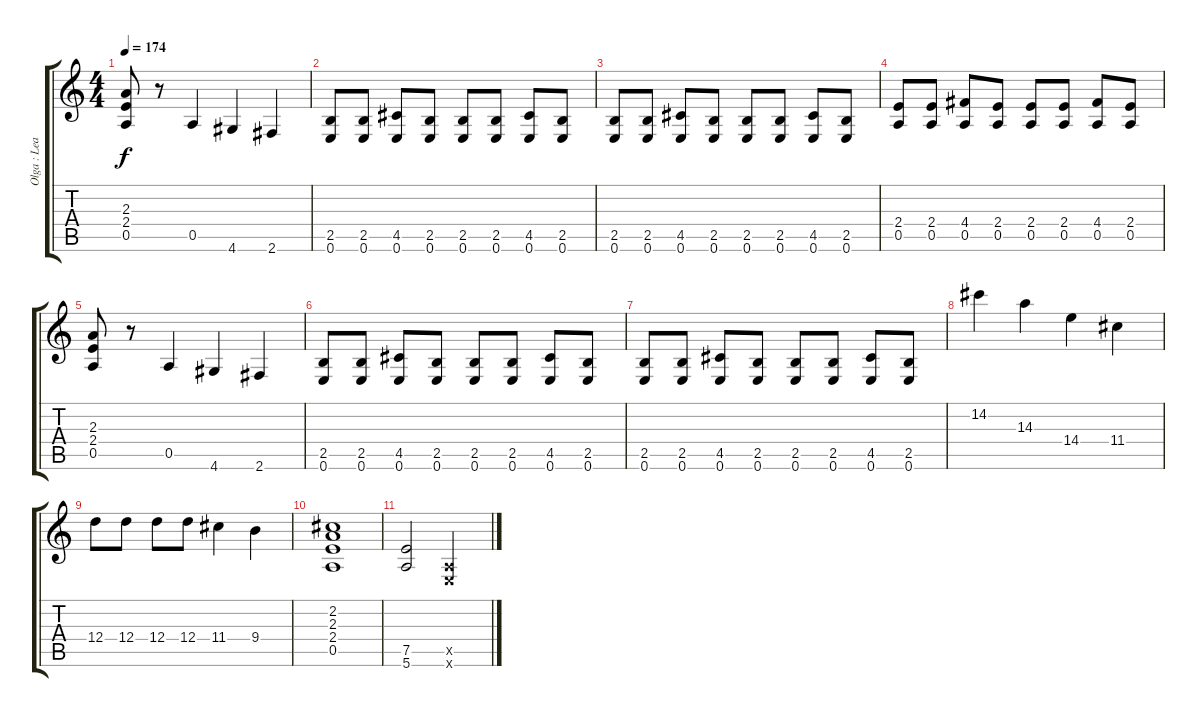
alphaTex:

\track ("Olga : Lead Guitar" "Olga : Lea") {instrument overdrivenguitar}
\staff {score tabs}
\tuning (E4 B3 G3 D3 A2 E2) {hide}
\ts (4 4)
\tempo 174
\clef g2
\ks c
(2.3 2.4 0.5).8{dy f} r.8 0.5.4 4.6.4 2.6.4 |
(2.5 0.6).8 (2.5 0.6).8 (4.5 0.6).8 (2.5 0.6).8 (2.5 0.6).8 (2.5 0.6).8 (4.5 0.6).8 (2.5 0.6).8 |
(2.5 0.6).8 (2.5 0.6).8 (4.5 0.6).8 (2.5 0.6).8 (2.5 0.6).8 (2.5 0.6).8 (4.5 0.6).8 (2.5 0.6).8 |
(2.4 0.5).8 (2.4 0.5).8 (4.4 0.5).8 (2.4 0.5).8 (2.4 0.5).8 (2.4 0.5).8 (4.4 0.5).8 (2.4 0.5).8 |
(2.3 2.4 0.5).8 r.8 0.5.4 4.6.4 2.6.4 |
(2.5 0.6).8 (2.5 0.6).8 (4.5 0.6).8 (2.5 0.6).8 (2.5 0.6).8 (2.5 0.6).8 (4.5 0.6).8 (2.5 0.6).8 |
(2.5 0.6).8 (2.5 0.6).8 (4.5 0.6).8 (2.5 0.6).8 (2.5 0.6).8 (2.5 0.6).8 (4.5 0.6).8 (2.5 0.6).8 |
14.2.4 14.3.4 14.4.4 11.4.4 |
12.4.8 12.4.8 12.4.8 12.4.8 11.4.4 9.4.4 |
(2.2 2.3 2.4 0.5).1 |
(7.5 5.6).2 (0.5{x} 0.6{x}).2
